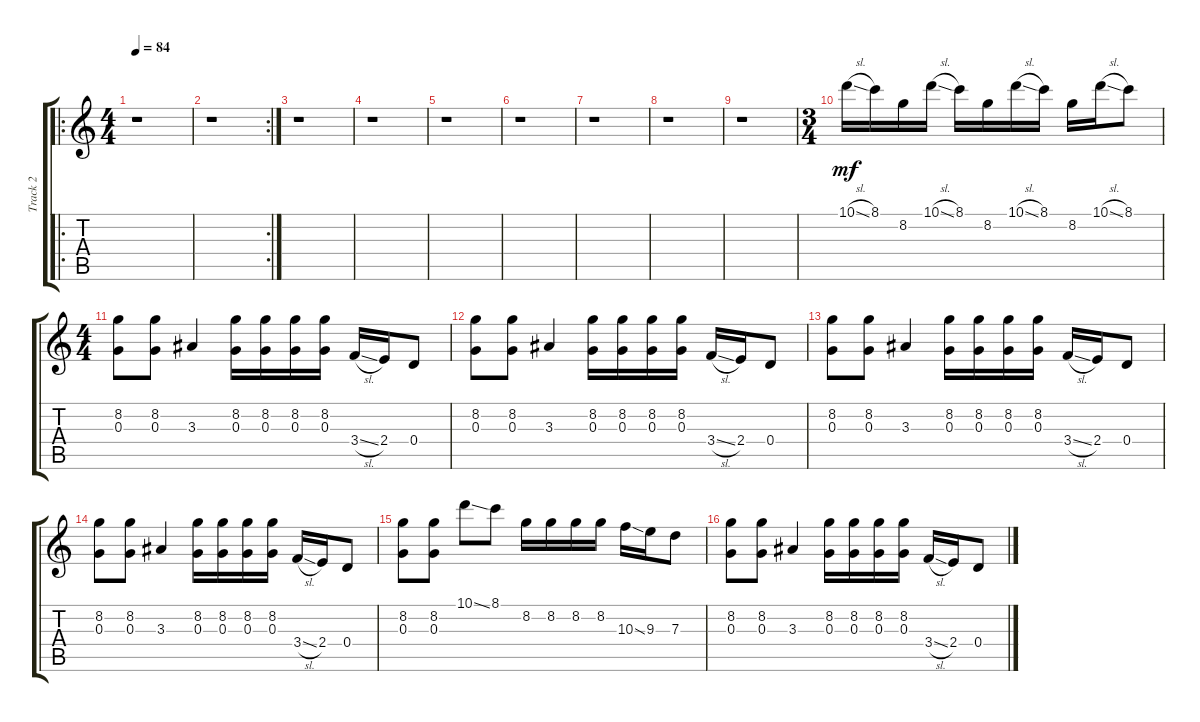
\track ("Track 2" "Track 2") {instrument electricguitarclean}
\staff {score tabs}
\tuning (E4 B3 G3 D3 A2 E2) {hide}
\ro
\ts (4 4)
\tempo 84
\clef g2
\ks c
r.1{dy mf instrument electricguitarclean} |
\rc 2
r.1 |
r.1 |
r.1 |
r.1 |
r.1 |
r.1 |
r.1 |
r.1 |
\ts (3 4)
10.1{sl}.16 8.1.16 8.2.16 10.1{sl}.16 8.1.16 8.2.16 10.1{sl}.16 8.1.16 8.2.16 10.1{sl}.16 8.1.8 |
\ts (4 4)
(8.2 0.3).8 (8.2 0.3).8 3.3.4 (8.2 0.3).16 (8.2 0.3).16 (8.2 0.3).16 (8.2 0.3).16 3.4{sl}.16 2.4.16 0.4.8 |
(8.2 0.3).8 (8.2 0.3).8 3.3.4 (8.2 0.3).16 (8.2 0.3).16 (8.2 0.3).16 (8.2 0.3).16 3.4{sl}.16 2.4.16 0.4.8 |
(8.2 0.3).8 (8.2 0.3).8 3.3.4 (8.2 0.3).16 (8.2 0.3).16 (8.2 0.3).16 (8.2 0.3).16 3.4{sl}.16 2.4.16 0.4.8 |
(8.2 0.3).8 (8.2 0.3).8 3.3.4 (8.2 0.3).16 (8.2 0.3).16 (8.2 0.3).16 (8.2 0.3).16 3.4{sl}.16 2.4.16 0.4.8 |
(8.2 0.3).8 (8.2 0.3).8 10.1{ss}.8 8.1.8 8.2.16 8.2.16 8.2.16 8.2.16 10.3{ss}.16 9.3.16 7.3.8 |
(8.2 0.3).8 (8.2 0.3).8 3.3.4 (8.2 0.3).16 (8.2 0.3).16 (8.2 0.3).16 (8.2 0.3).16 3.4{sl}.16 2.4.16 0.4.8
